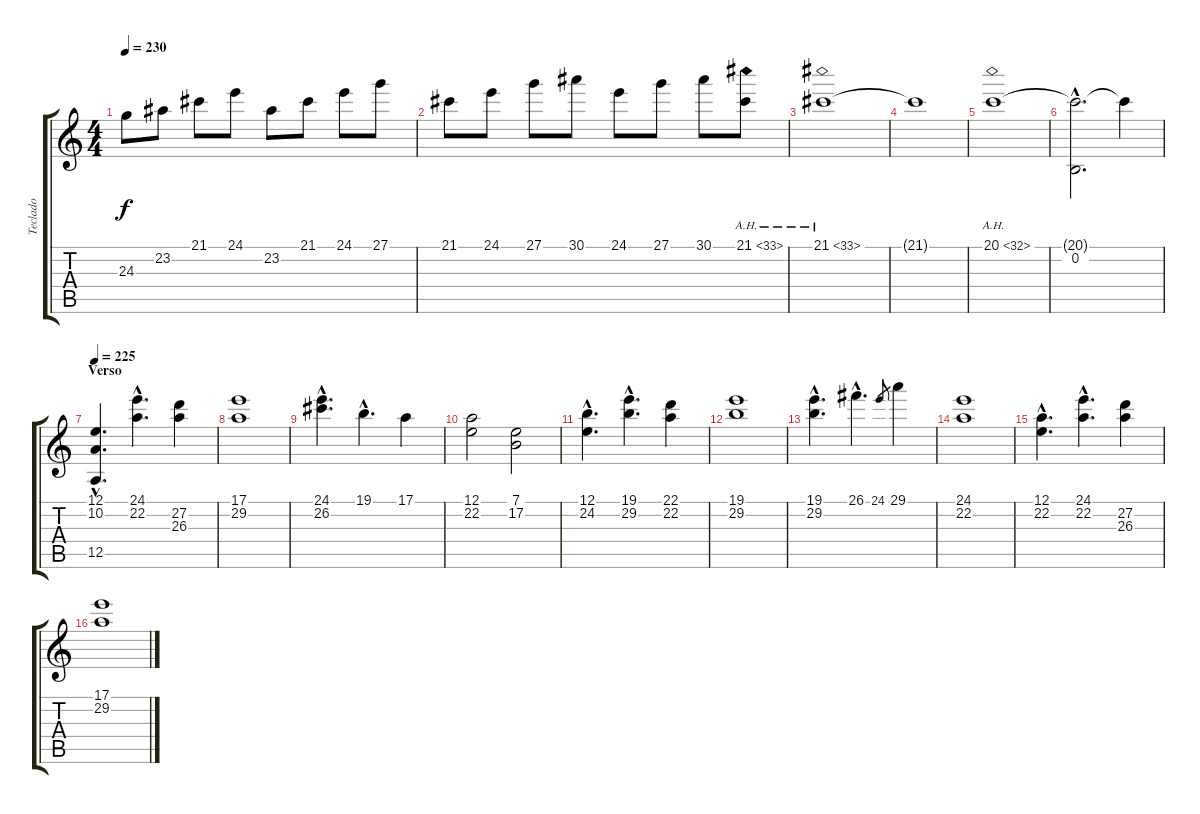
\track ("Teclado" "Teclado") {instrument drawbarorgan}
\staff {score tabs}
\tuning (E4 B3 G3 D3 A2 E2) {hide}
\ts (4 4)
\tempo 230
\clef g2
\ks c
24.3.8{dy f} 23.2.8 21.1.8 24.1.8 23.2.8 21.1.8 24.1.8 27.1.8 |
21.1.8 24.1.8 27.1.8 30.1.8 24.1.8 27.1.8 30.1.8 21.1{ah 12}.8 |
21.1{ah 12}.1 |
21.1{t}.1 |
20.1{ah 12}.1 |
(20.1{hac t} 0.2{hac}).2{d} 20.1{t}.4 |
\section ("" "Verso")
\tempo 225
(12.1{hac} 10.2{hac} 12.5{hac}).4{d volume 10 instrument rockorgan} (24.1{hac} 22.2{hac}).4{d} (27.2 26.3).4 |
(17.1 29.2).1 |
(24.1{hac} 26.2{hac}).4{d} 19.1{hac}.4{d} 17.1.4 |
(12.1 22.2).2 (7.1 17.2).2 |
(12.1{hac} 24.2{hac}).4{d} (19.1{hac} 29.2{hac}).4{d} (22.1 22.2).4 |
(19.1 29.2).1 |
(19.1{hac} 29.2{hac}).4{d} 26.1{hac}.4{d} 24.1.8{gr} 29.1.4 |
(24.1 22.2).1 |
(12.1{hac} 22.2{hac}).4{d} (24.1{hac} 22.2{hac}).4{d} (27.2 26.3).4 |
(17.1 29.2).1
